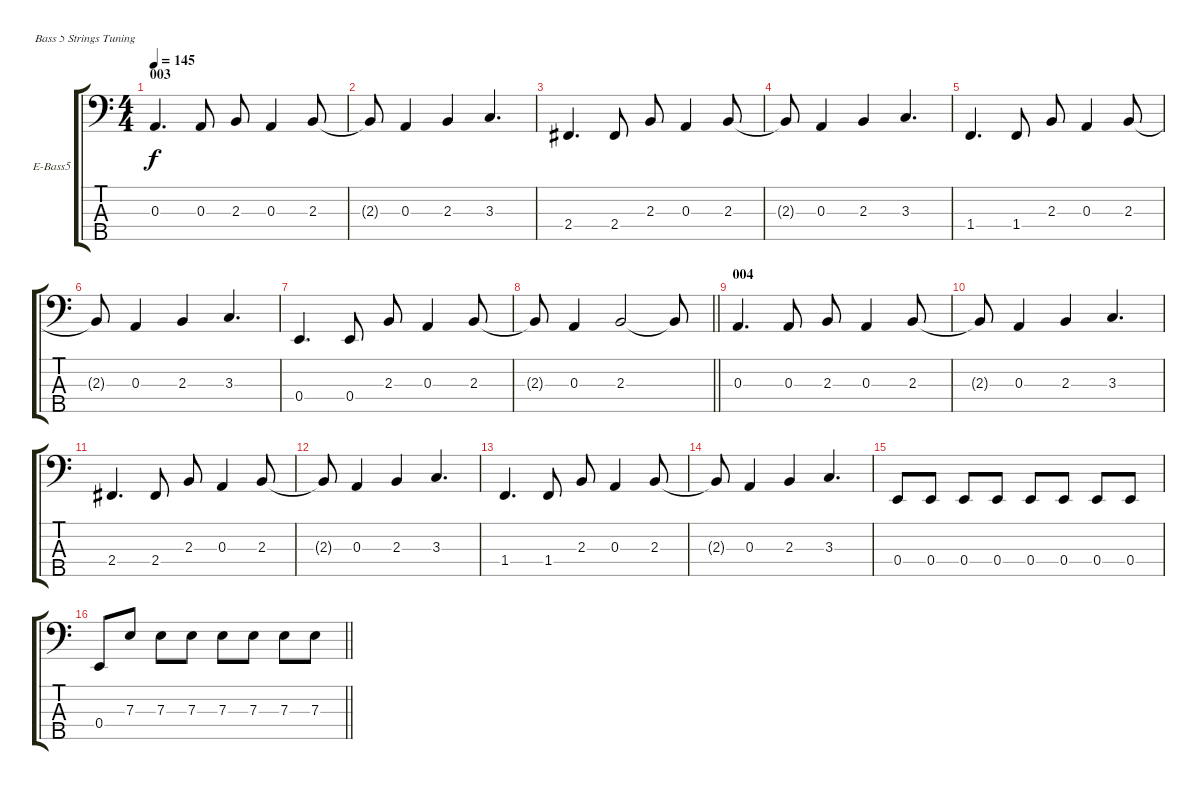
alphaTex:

\bracketExtendMode groupsimilarinstruments
\firstSystemTrackNameOrientation horizontal
\otherSystemsTrackNameOrientation horizontal
\track ("bass (Adrey Stefnuk)" "E-Bass5") {instrument electricbassfinger}
\staff {score tabs}
\tuning (G2 D2 A1 E1 B0)
\ts (4 4)
\section ("" "003")
\tempo 145
\clef f4
\ks aminor
0.3.4{d dy f} 0.3.8 2.3.8 0.3.4 2.3.8 |
2.3{t}.8 0.3.4 2.3.4 3.3.4{d} |
2.4.4{d} 2.4.8 2.3.8 0.3.4 2.3.8 |
2.3{t}.8 0.3.4 2.3.4 3.3.4{d} |
1.4.4{d} 1.4.8 2.3.8 0.3.4 2.3.8 |
2.3{t}.8 0.3.4 2.3.4 3.3.4{d} |
0.4.4{d} 0.4.8 2.3.8 0.3.4 2.3.8 |
\barLineRight lightlight
2.3{t}.8 0.3.4 2.3.2 2.3{t}.8 |
\section ("" "004")
0.3.4{d} 0.3.8 2.3.8 0.3.4 2.3.8 |
2.3{t}.8 0.3.4 2.3.4 3.3.4{d} |
2.4.4{d} 2.4.8 2.3.8 0.3.4 2.3.8 |
2.3{t}.8 0.3.4 2.3.4 3.3.4{d} |
1.4.4{d} 1.4.8 2.3.8 0.3.4 2.3.8 |
2.3{t}.8 0.3.4 2.3.4 3.3.4{d} |
0.4.8 0.4.8 0.4.8 0.4.8 0.4.8 0.4.8 0.4.8 0.4.8 |
\barLineRight lightlight
0.4.8 7.3.8 7.3.8 7.3.8 7.3.8 7.3.8 7.3.8 7.3.8
